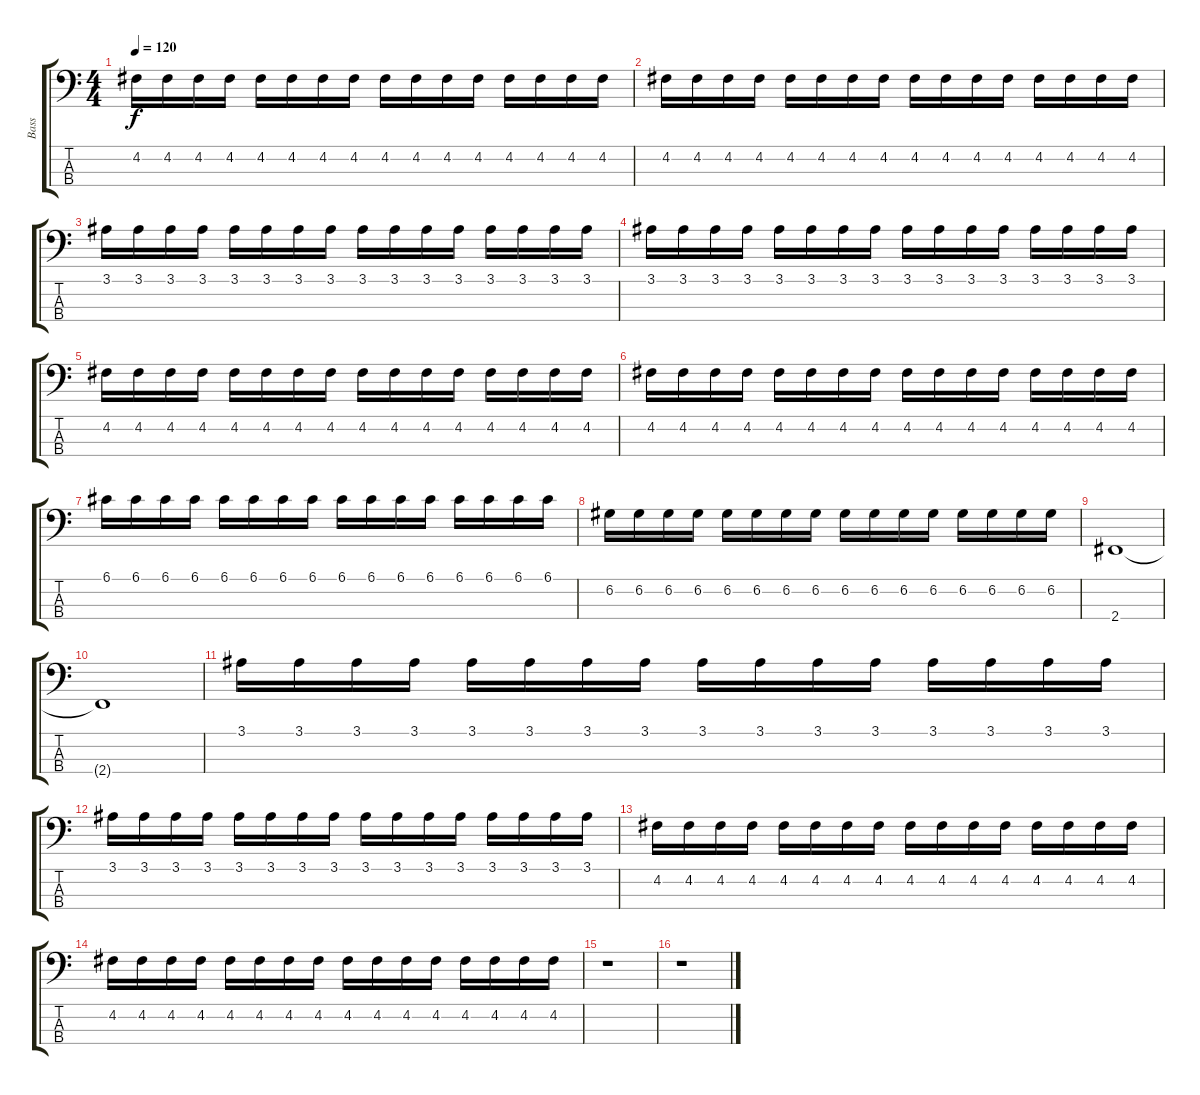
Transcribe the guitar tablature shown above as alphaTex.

\track ("Bass" "Bass") {instrument electricbassfinger}
\staff {score tabs}
\tuning (G2 D2 A1 E1) {hide}
\ts (4 4)
\tempo 120
\clef f4
\ks c
4.2.16{dy f} 4.2.16 4.2.16 4.2.16 4.2.16 4.2.16 4.2.16 4.2.16 4.2.16 4.2.16 4.2.16 4.2.16 4.2.16 4.2.16 4.2.16 4.2.16 |
4.2.16 4.2.16 4.2.16 4.2.16 4.2.16 4.2.16 4.2.16 4.2.16 4.2.16 4.2.16 4.2.16 4.2.16 4.2.16 4.2.16 4.2.16 4.2.16 |
3.1.16 3.1.16 3.1.16 3.1.16 3.1.16 3.1.16 3.1.16 3.1.16 3.1.16 3.1.16 3.1.16 3.1.16 3.1.16 3.1.16 3.1.16 3.1.16 |
3.1.16 3.1.16 3.1.16 3.1.16 3.1.16 3.1.16 3.1.16 3.1.16 3.1.16 3.1.16 3.1.16 3.1.16 3.1.16 3.1.16 3.1.16 3.1.16 |
4.2.16 4.2.16 4.2.16 4.2.16 4.2.16 4.2.16 4.2.16 4.2.16 4.2.16 4.2.16 4.2.16 4.2.16 4.2.16 4.2.16 4.2.16 4.2.16 |
4.2.16 4.2.16 4.2.16 4.2.16 4.2.16 4.2.16 4.2.16 4.2.16 4.2.16 4.2.16 4.2.16 4.2.16 4.2.16 4.2.16 4.2.16 4.2.16 |
6.1.16 6.1.16 6.1.16 6.1.16 6.1.16 6.1.16 6.1.16 6.1.16 6.1.16 6.1.16 6.1.16 6.1.16 6.1.16 6.1.16 6.1.16 6.1.16 |
6.2.16 6.2.16 6.2.16 6.2.16 6.2.16 6.2.16 6.2.16 6.2.16 6.2.16 6.2.16 6.2.16 6.2.16 6.2.16 6.2.16 6.2.16 6.2.16 |
2.4.1 |
2.4{t}.1 |
3.1.16 3.1.16 3.1.16 3.1.16 3.1.16 3.1.16 3.1.16 3.1.16 3.1.16 3.1.16 3.1.16 3.1.16 3.1.16 3.1.16 3.1.16 3.1.16 |
3.1.16 3.1.16 3.1.16 3.1.16 3.1.16 3.1.16 3.1.16 3.1.16 3.1.16 3.1.16 3.1.16 3.1.16 3.1.16 3.1.16 3.1.16 3.1.16 |
4.2.16 4.2.16 4.2.16 4.2.16 4.2.16 4.2.16 4.2.16 4.2.16 4.2.16 4.2.16 4.2.16 4.2.16 4.2.16 4.2.16 4.2.16 4.2.16 |
4.2.16 4.2.16 4.2.16 4.2.16 4.2.16 4.2.16 4.2.16 4.2.16 4.2.16 4.2.16 4.2.16 4.2.16 4.2.16 4.2.16 4.2.16 4.2.16 |
r.1 |
r.1
